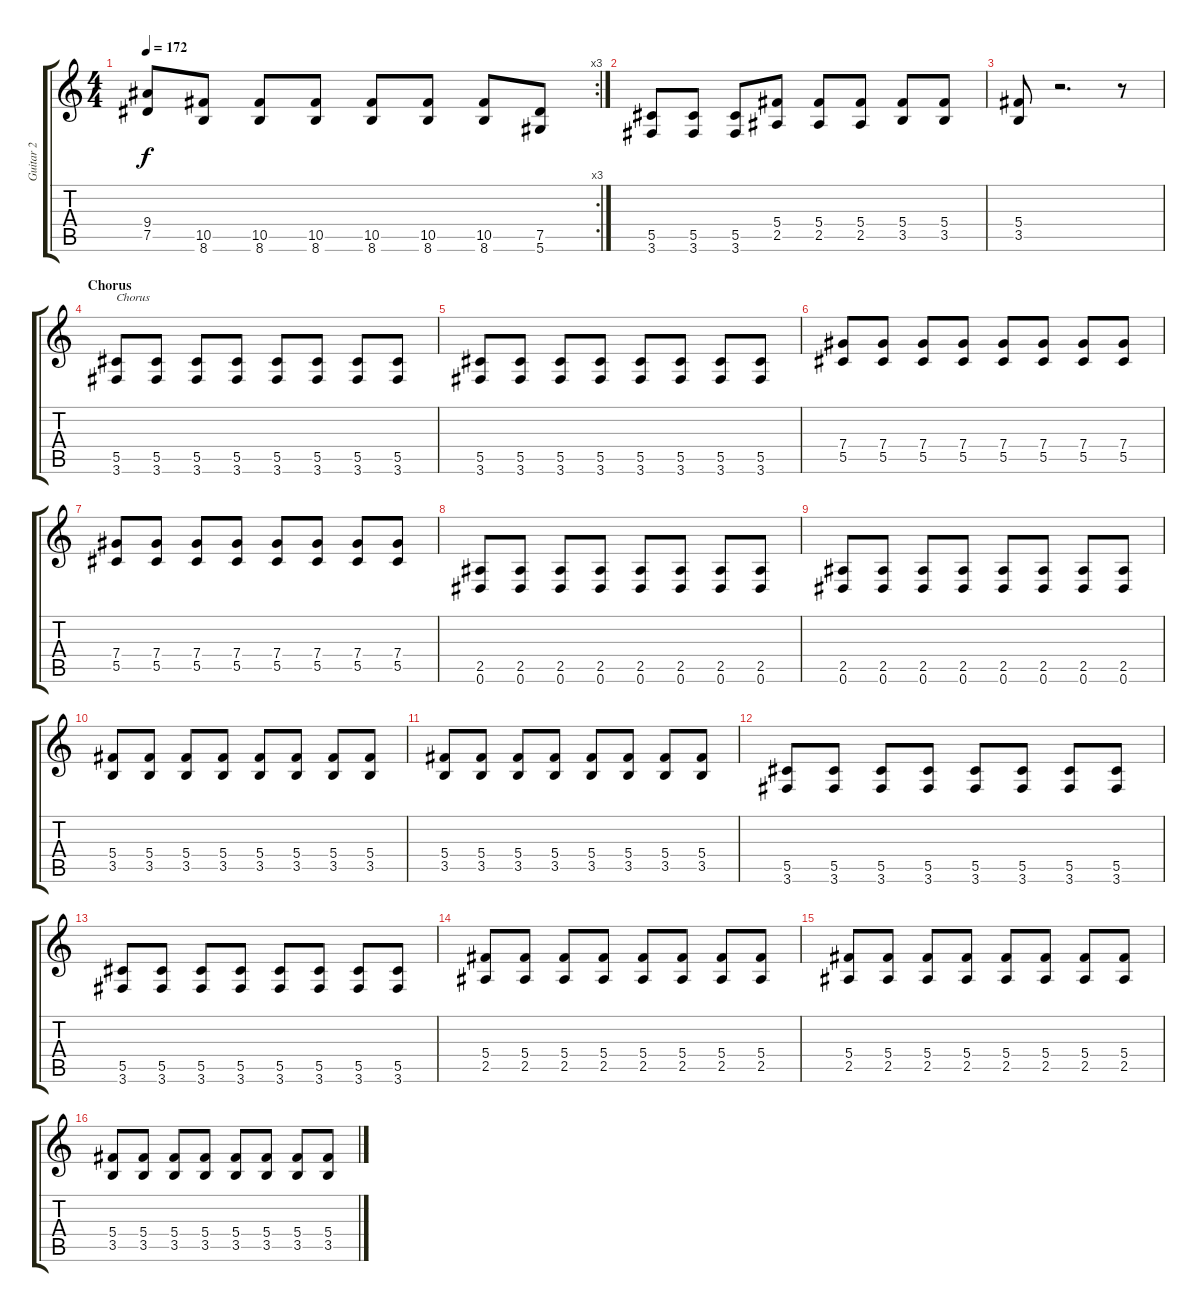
\track ("Guitar 2" "Guitar 2") {instrument distortionguitar}
\staff {score tabs}
\tuning (Eb4 Bb3 Gb3 Db3 Ab2 Eb2) {hide}
\rc 3
\ts (4 4)
\tempo 172
\clef g2
\ks c
(9.4 7.5).8{dy f} (10.5 8.6).8 (10.5 8.6).8 (10.5 8.6).8 (10.5 8.6).8 (10.5 8.6).8 (10.5 8.6).8 (7.5 5.6).8 |
(5.5 3.6).8 (5.5 3.6).8 (5.5 3.6).8 (5.4 2.5).8 (5.4 2.5).8 (5.4 2.5).8 (5.4 3.5).8 (5.4 3.5).8 |
(5.4 3.5).8 r.2{d} r.8 |
\section ("" "Chorus")
(5.5 3.6).8{txt "Chorus" balance 16} (5.5 3.6).8 (5.5 3.6).8 (5.5 3.6).8 (5.5 3.6).8 (5.5 3.6).8 (5.5 3.6).8 (5.5 3.6).8 |
(5.5 3.6).8 (5.5 3.6).8 (5.5 3.6).8 (5.5 3.6).8 (5.5 3.6).8 (5.5 3.6).8 (5.5 3.6).8 (5.5 3.6).8 |
(7.4 5.5).8 (7.4 5.5).8 (7.4 5.5).8 (7.4 5.5).8 (7.4 5.5).8 (7.4 5.5).8 (7.4 5.5).8 (7.4 5.5).8 |
(7.4 5.5).8 (7.4 5.5).8 (7.4 5.5).8 (7.4 5.5).8 (7.4 5.5).8 (7.4 5.5).8 (7.4 5.5).8 (7.4 5.5).8 |
(2.5 0.6).8 (2.5 0.6).8 (2.5 0.6).8 (2.5 0.6).8 (2.5 0.6).8 (2.5 0.6).8 (2.5 0.6).8 (2.5 0.6).8 |
(2.5 0.6).8 (2.5 0.6).8 (2.5 0.6).8 (2.5 0.6).8 (2.5 0.6).8 (2.5 0.6).8 (2.5 0.6).8 (2.5 0.6).8 |
(5.4 3.5).8 (5.4 3.5).8 (5.4 3.5).8 (5.4 3.5).8 (5.4 3.5).8 (5.4 3.5).8 (5.4 3.5).8 (5.4 3.5).8 |
(5.4 3.5).8 (5.4 3.5).8 (5.4 3.5).8 (5.4 3.5).8 (5.4 3.5).8 (5.4 3.5).8 (5.4 3.5).8 (5.4 3.5).8 |
(5.5 3.6).8 (5.5 3.6).8 (5.5 3.6).8 (5.5 3.6).8 (5.5 3.6).8 (5.5 3.6).8 (5.5 3.6).8 (5.5 3.6).8 |
(5.5 3.6).8 (5.5 3.6).8 (5.5 3.6).8 (5.5 3.6).8 (5.5 3.6).8 (5.5 3.6).8 (5.5 3.6).8 (5.5 3.6).8 |
(5.4 2.5).8 (5.4 2.5).8 (5.4 2.5).8 (5.4 2.5).8 (5.4 2.5).8 (5.4 2.5).8 (5.4 2.5).8 (5.4 2.5).8 |
(5.4 2.5).8 (5.4 2.5).8 (5.4 2.5).8 (5.4 2.5).8 (5.4 2.5).8 (5.4 2.5).8 (5.4 2.5).8 (5.4 2.5).8 |
(5.4 3.5).8 (5.4 3.5).8 (5.4 3.5).8 (5.4 3.5).8 (5.4 3.5).8 (5.4 3.5).8 (5.4 3.5).8 (5.4 3.5).8
